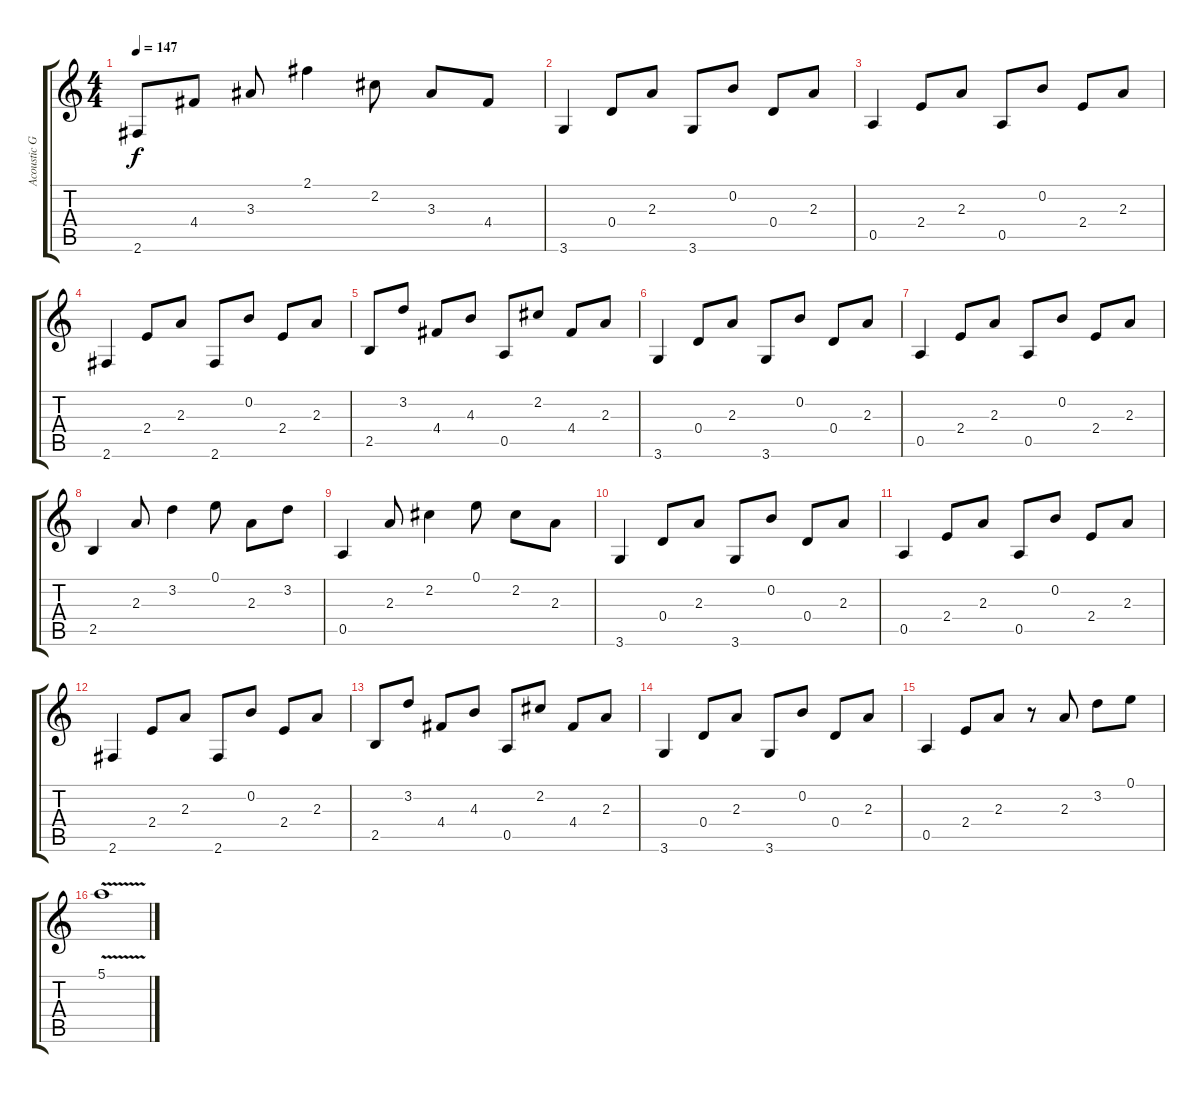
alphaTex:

\track ("Acoustic Guitar 1" "Acoustic G") {instrument acousticguitarsteel}
\staff {score tabs}
\tuning (E4 B3 G3 D3 A2 E2) {hide}
\ts (4 4)
\tempo 147
\clef g2
\ks c
2.6.8{dy f} 4.4.8 3.3.8 2.1.4 2.2.8 3.3.8 4.4.8 |
3.6.4 0.4.8 2.3.8 3.6.8 0.2.8 0.4.8 2.3.8 |
0.5.4 2.4.8 2.3.8 0.5.8 0.2.8 2.4.8 2.3.8 |
2.6.4 2.4.8 2.3.8 2.6.8 0.2.8 2.4.8 2.3.8 |
2.5.8 3.2.8 4.4.8 4.3.8 0.5.8 2.2.8 4.4.8 2.3.8 |
3.6.4 0.4.8 2.3.8 3.6.8 0.2.8 0.4.8 2.3.8 |
0.5.4 2.4.8 2.3.8 0.5.8 0.2.8 2.4.8 2.3.8 |
2.5.4 2.3.8 3.2.4 0.1.8 2.3.8 3.2.8 |
0.5.4 2.3.8 2.2.4 0.1.8 2.2.8 2.3.8 |
3.6.4 0.4.8 2.3.8 3.6.8 0.2.8 0.4.8 2.3.8 |
0.5.4 2.4.8 2.3.8 0.5.8 0.2.8 2.4.8 2.3.8 |
2.6.4 2.4.8 2.3.8 2.6.8 0.2.8 2.4.8 2.3.8 |
2.5.8 3.2.8 4.4.8 4.3.8 0.5.8 2.2.8 4.4.8 2.3.8 |
3.6.4 0.4.8 2.3.8 3.6.8 0.2.8 0.4.8 2.3.8 |
0.5.4 2.4.8 2.3.8 r.8 2.3.8 3.2.8 0.1.8 |
5.1{v}.1
